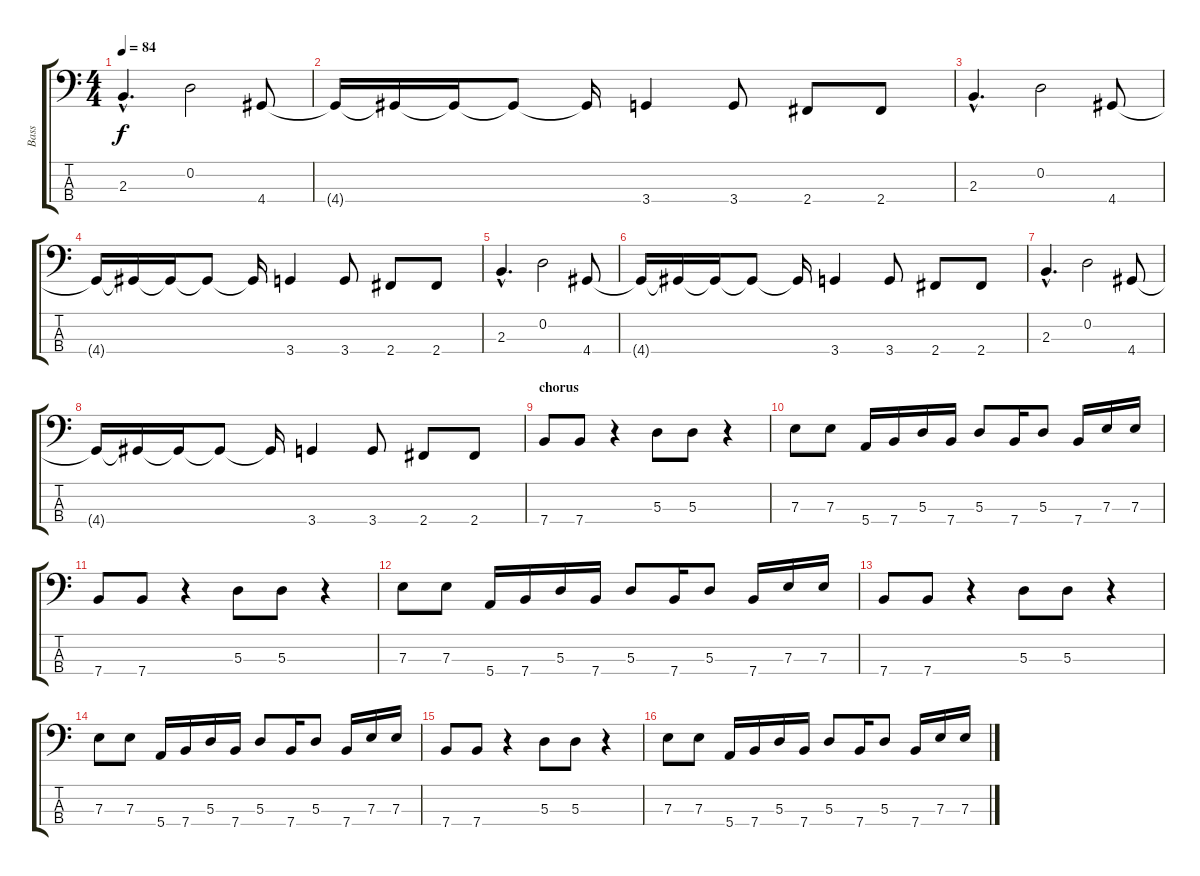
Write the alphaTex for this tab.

\track ("Bass" "Bass") {instrument electricbasspick}
\staff {score tabs}
\tuning (G2 D2 A1 E1) {hide}
\ts (4 4)
\tempo 84
\clef f4
\ks c
2.3{hac}.4{d dy f} 0.2.2 4.4.8 |
4.4{t}.16 4.4{t}.16 4.4{t}.16 4.4{t}.8 4.4{t}.16 3.4.4 3.4.8 2.4.8 2.4.8 |
2.3{hac}.4{d} 0.2.2 4.4.8 |
4.4{t}.16 4.4{t}.16 4.4{t}.16 4.4{t}.8 4.4{t}.16 3.4.4 3.4.8 2.4.8 2.4.8 |
2.3{hac}.4{d} 0.2.2 4.4.8 |
4.4{t}.16 4.4{t}.16 4.4{t}.16 4.4{t}.8 4.4{t}.16 3.4.4 3.4.8 2.4.8 2.4.8 |
2.3{hac}.4{d} 0.2.2 4.4.8 |
4.4{t}.16 4.4{t}.16 4.4{t}.16 4.4{t}.8 4.4{t}.16 3.4.4 3.4.8 2.4.8 2.4.8 |
\section ("" "chorus")
7.4.8 7.4.8 r.4 5.3.8 5.3.8 r.4 |
7.3.8 7.3.8 5.4.16 7.4.16 5.3.16 7.4.16 5.3.8 7.4.16 5.3.8 7.4.16 7.3.16 7.3.16 |
7.4.8 7.4.8 r.4 5.3.8 5.3.8 r.4 |
7.3.8 7.3.8 5.4.16 7.4.16 5.3.16 7.4.16 5.3.8 7.4.16 5.3.8 7.4.16 7.3.16 7.3.16 |
7.4.8 7.4.8 r.4 5.3.8 5.3.8 r.4 |
7.3.8 7.3.8 5.4.16 7.4.16 5.3.16 7.4.16 5.3.8 7.4.16 5.3.8 7.4.16 7.3.16 7.3.16 |
7.4.8 7.4.8 r.4 5.3.8 5.3.8 r.4 |
7.3.8 7.3.8 5.4.16 7.4.16 5.3.16 7.4.16 5.3.8 7.4.16 5.3.8 7.4.16 7.3.16 7.3.16
